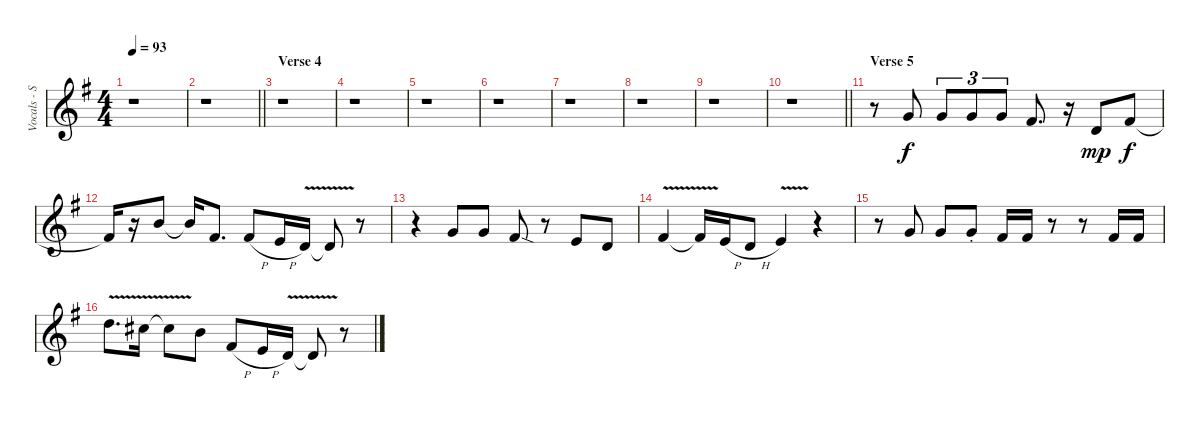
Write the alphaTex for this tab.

\track ("Vocals - Steve Lee" "Vocals - S") {instrument frenchhorn}
\staff {score}
\tuning (E4 B3 G3 D3 A2 E2) {hide}
\ts (4 4)
\tempo 93
\clef g2
\ks eminor
r.1{dy f} |
\barLineRight lightlight
r.1 |
\section ("" "Verse 4")
r.1 |
r.1 |
r.1 |
r.1 |
r.1 |
r.1 |
r.1 |
\barLineRight lightlight
r.1 |
\section ("" "Verse 5")
r.8 3.1.8{balance 3 instrument tenorsax} 3.1.8{tu (3 2)} 3.1.8{tu (3 2)} 3.1.8{tu (3 2)} 2.1.8{d} r.16 3.2.8{dy mp} 2.1.8{dy f} |
2.1{t}.16 r.16 7.1.8 7.1{t}.16 2.1.8{d} 7.2{h}.8 5.2{h}.16 3.2{v}.16 3.2{t}.8 r.8 |
r.4 3.1.8 3.1.8 2.1{sod}.8 r.8 0.1.8 3.2.8 |
2.1{v}.4 2.1{t}.16 5.2{h}.16 3.2{h}.8 5.2{v}.4 r.4 |
r.8 3.1.8 3.1.8 3.1{st}.8 2.1.16 2.1.16 r.8 r.8 2.1.16 2.1.16 |
10.1{v}.8{d} 9.1{v}.16 9.1{t}.8 7.1.8 7.2{h}.8 5.2{h}.16 3.2{v}.16 3.2{t}.8 r.8
